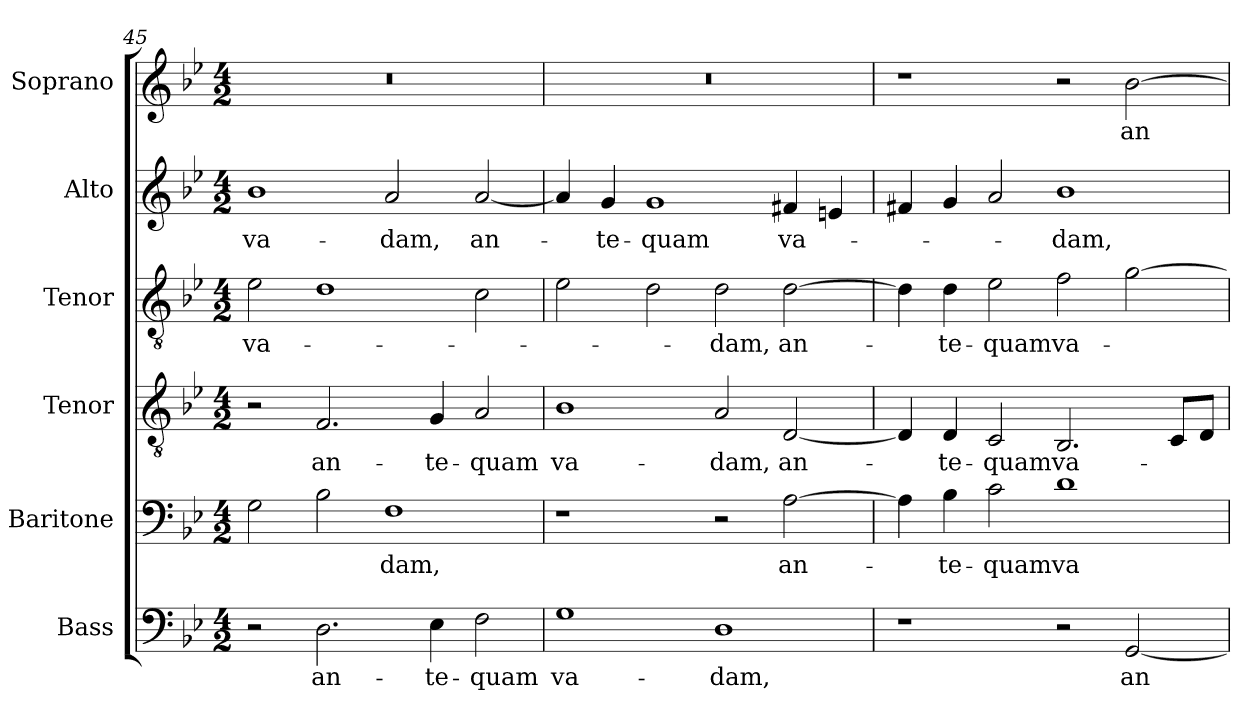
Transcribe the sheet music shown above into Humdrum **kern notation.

**kern	**text	**kern	**text	**kern	**text	**kern	**text	**kern	**text	**kern	**text
*part6	*part6	*part5	*part5	*part4	*part4	*part3	*part3	*part2	*part2	*part1	*part1
*staff6	*staff6	*staff5	*staff5	*staff4	*staff4	*staff3	*staff3	*staff2	*staff2	*staff1	*staff1
*I"Bass	*	*I"Baritone	*	*I"Tenor	*	*I"Tenor	*	*I"Alto	*	*I"Soprano	*
*I'B.	*	*I'Bar.	*	*I'T2.	*	*I'T1.	*	*I'A.	*	*I'S.	*
*clefF4	*	*clefF4	*	*clefGv2	*	*clefGv2	*	*clefG2	*	*clefG2	*
*	*	*	*	*ITrd7c12	*	*ITrd7c12	*	*	*	*	*
*k[b-e-]	*	*k[b-e-]	*	*k[b-e-]	*	*k[b-e-]	*	*k[b-e-]	*	*k[b-e-]	*
*B-:	*	*B-:	*	*B-:	*	*B-:	*	*B-:	*	*B-:	*
*M4/2	*	*M4/2	*	*M4/2	*	*M4/2	*	*M4/2	*	*M4/2	*
=45	=45	=45	=45	=45	=45	=45	=45	=45	=45	=45	=45
!	!	!	!	!	!	!	!LO:LY:b:color=#000000	!	!	!	!
!	!	!	!	!	!	!	!	!	!LO:LY:b:color=#000000	!LO:N:vis=1	!
2r	.	2Gi\	.	2r	.	2E-i\	va-	1b-i	va-	0r	.
!	!LO:LY:b:color=#000000	!	!	!	!	!	!	!	!	!	!
!	!	!	!	!	!LO:LY:b:color=#000000	!	!	!	!	!	!
2.Di\	an-	2B-i\	.	2.FFi/	an-	1Di	.	.	.	.	.
!	!	!	!LO:LY:b:color=#000000	!	!	!	!	!	!	!	!
!	!	!	!	!	!	!	!	!	!LO:LY:b:color=#000000	!	!
.	.	1Fi	-dam,	.	.	.	.	2ai/	-dam,	.	.
!	!LO:LY:b:color=#000000	!	!	!	!	!	!	!	!	!	!
!	!	!	!	!	!LO:LY:b:color=#000000	!	!	!	!	!	!
4E-i\	-te-	.	.	4GGi/	-te-	.	.	.	.	.	.
!	!LO:LY:b:color=#000000	!	!	!	!	!	!	!	!	!	!
!	!	!	!	!	!LO:LY:b:color=#000000	!	!	!	!	!	!
!	!	!	!	!	!	!	!	!	!LO:LY:b:color=#000000	!	!
2Fi\	-quam	.	.	2AAi/	-quam	2Ci\	.	[2ai/	an-	.	.
!!LO:LB:g=z
=46	=46	=46	=46	=46	=46	=46	=46	=46	=46	=46	=46
!	!LO:LY:b:color=#000000	!	!	!	!	!	!	!	!	!	!
!	!	!	!	!	!LO:LY:b:color=#000000	!	!	!	!	!LO:N:vis=1	!
1Gi	va-	1r	.	1BB-i	va-	2E-i\	.	4ai/]	.	0r	.
!	!	!	!	!	!	!	!	!	!LO:LY:b:color=#000000	!	!
.	.	.	.	.	.	.	.	4gi/	-te-	.	.
!	!	!	!	!	!	!	!	!	!LO:LY:b:color=#000000	!	!
.	.	.	.	.	.	2Di\	.	1gi	-quam	.	.
!	!LO:LY:b:color=#000000	!	!	!	!	!	!	!	!	!	!
!	!	!	!	!	!LO:LY:b:color=#000000	!	!	!	!	!	!
!	!	!	!	!	!	!	!LO:LY:b:color=#000000	!	!	!	!
1Di	-dam,	2r	.	2AAi/	-dam,	2Di\	-dam,	.	.	.	.
!	!	!	!LO:LY:b:color=#000000	!	!	!	!	!	!	!	!
!	!	!	!	!	!LO:LY:b:color=#000000	!	!	!	!	!	!
!	!	!	!	!	!	!	!LO:LY:b:color=#000000	!	!	!	!
!	!	!	!	!	!	!	!	!	!LO:LY:b:color=#000000	!	!
.	.	[2Ai\	an-	[2DDi/	an-	[2Di\	an-	4f#Xi/	va-	.	.
.	.	.	.	.	.	.	.	4eni/	.	.	.
=47	=47	=47	=47	=47	=47	=47	=47	=47	=47	=47	=47
1r	.	4Ai\]	.	4DDi/]	.	4Di\]	.	4f#Xi/	.	1r	.
!	!	!	!LO:LY:b:color=#000000	!	!	!	!	!	!	!	!
!	!	!	!	!	!LO:LY:b:color=#000000	!	!	!	!	!	!
!	!	!	!	!	!	!	!LO:LY:b:color=#000000	!	!	!	!
.	.	4B-i\	-te-	4DDi/	-te-	4Di\	-te-	4gi/	.	.	.
!	!	!	!LO:LY:b:color=#000000	!	!	!	!	!	!	!	!
!	!	!	!	!	!LO:LY:b:color=#000000	!	!	!	!	!	!
!	!	!	!	!	!	!	!LO:LY:b:color=#000000	!	!	!	!
.	.	2ci\	-quam	2CCi/	-quam	2E-i\	-quam	2ai/	.	.	.
!	!	!	!LO:LY:b:color=#000000	!	!	!	!	!	!	!	!
!	!	!	!	!	!LO:LY:b:color=#000000	!	!	!	!	!	!
!	!	!	!	!	!	!	!LO:LY:b:color=#000000	!	!	!	!
!	!	!	!	!	!	!	!	!	!LO:LY:b:color=#000000	!	!
2r	.	1di	va-	2.BBB-i/	va-	2Fi\	va-	1b-i	-dam,	2r	.
!	!LO:LY:b:color=#000000	!	!	!	!	!	!	!	!	!	!
!	!	!	!	!	!	!	!	!	!	!	!LO:LY:b:color=#000000
[2GGi/	an-	.	.	.	.	[2Gi\	.	.	.	[2b-i\	an-
.	.	.	.	8CCi/L	.	.	.	.	.	.	.
.	.	.	.	8DDi/J	.	.	.	.	.	.	.
=	=	=	=	=	=	=	=	=	=	=	=
*-	*-	*-	*-	*-	*-	*-	*-	*-	*-	*-	*-
